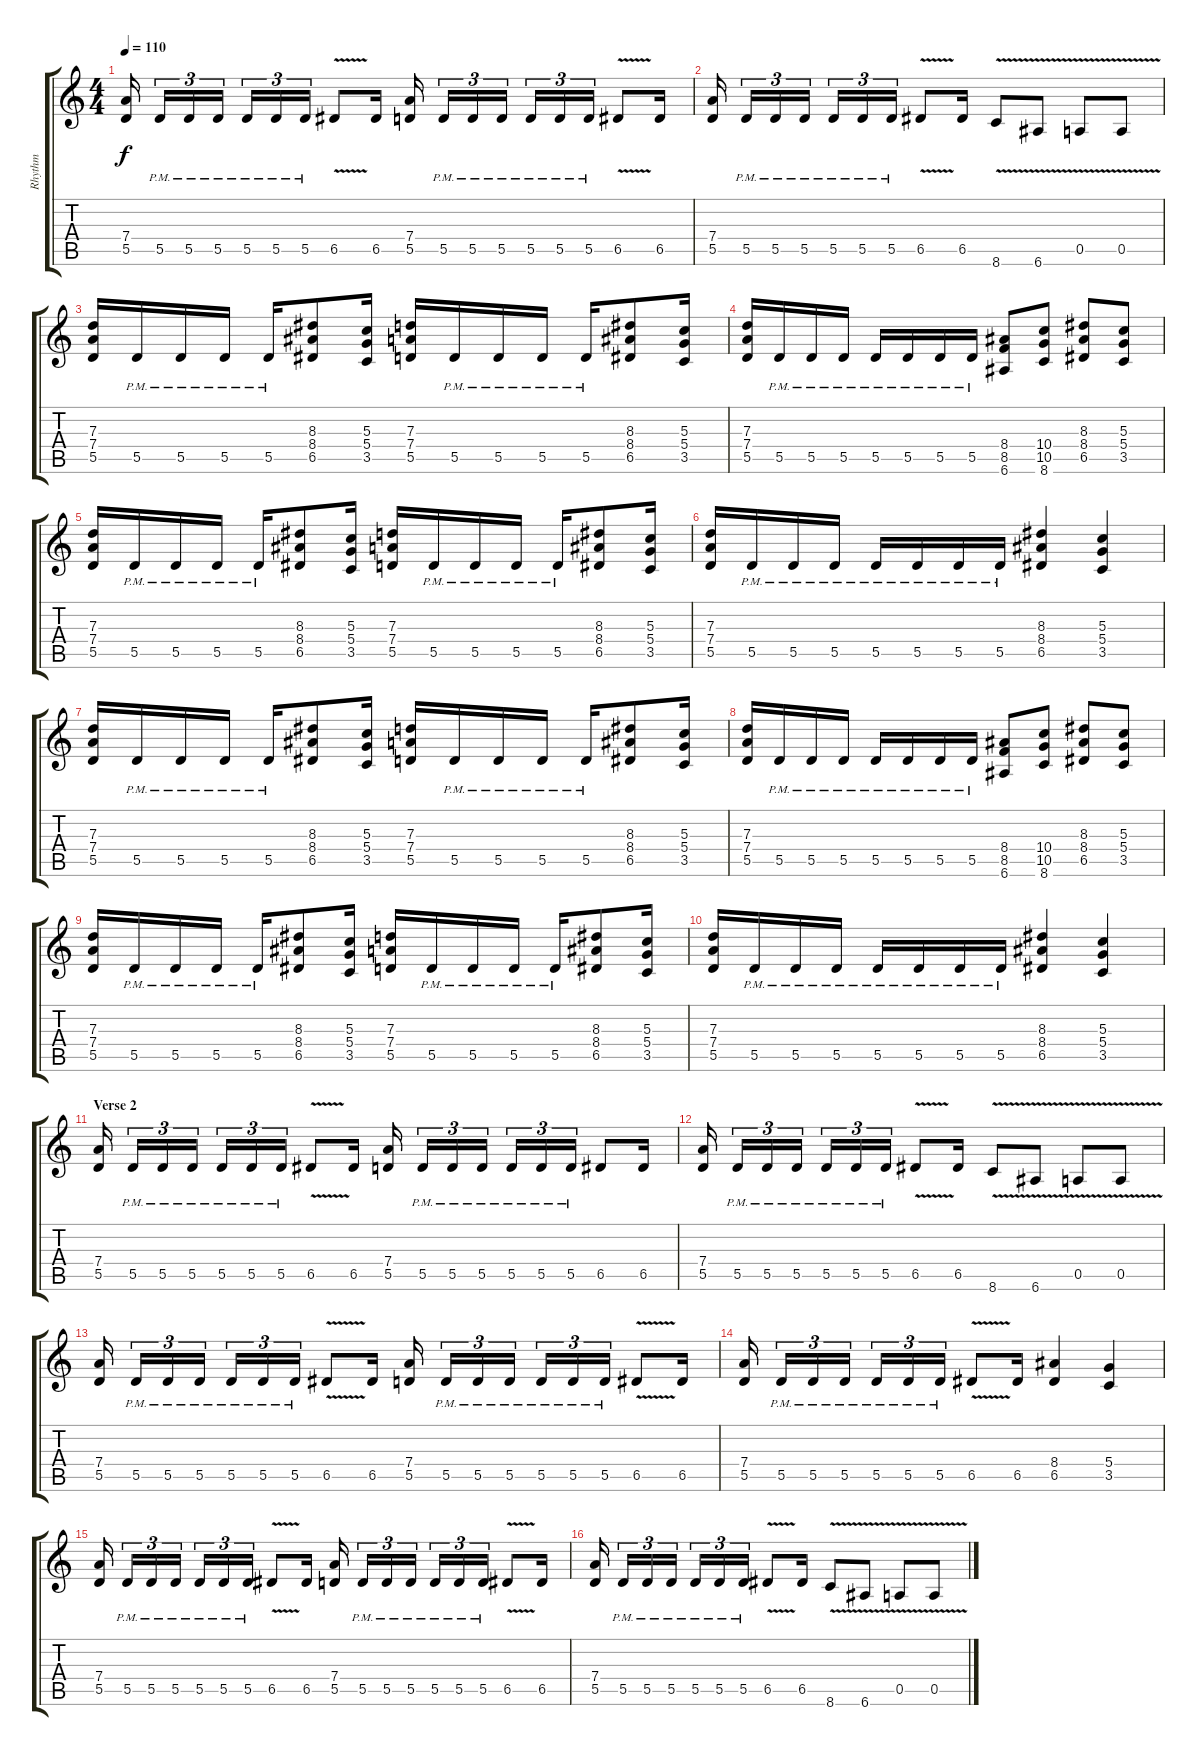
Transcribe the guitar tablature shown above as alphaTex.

\track ("Rhythm" "Rhythm") {instrument distortionguitar}
\staff {score tabs}
\tuning (E4 B3 G3 D3 A2 E2) {hide}
\ts (4 4)
\tempo 110
\clef g2
\ks c
(7.4 5.5).16{dy f} 5.5{pm}.16{tu (3 2)} 5.5{pm}.16{tu (3 2)} 5.5{pm}.16{tu (3 2)} 5.5{pm}.16{tu (3 2)} 5.5{pm}.16{tu (3 2)} 5.5{pm}.16{tu (3 2)} 6.5{v}.8 6.5.16 (7.4 5.5).16 5.5{pm}.16{tu (3 2)} 5.5{pm}.16{tu (3 2)} 5.5{pm}.16{tu (3 2)} 5.5{pm}.16{tu (3 2)} 5.5{pm}.16{tu (3 2)} 5.5{pm}.16{tu (3 2)} 6.5{v}.8 6.5.16 |
(7.4 5.5).16 5.5{pm}.16{tu (3 2)} 5.5{pm}.16{tu (3 2)} 5.5{pm}.16{tu (3 2)} 5.5{pm}.16{tu (3 2)} 5.5{pm}.16{tu (3 2)} 5.5{pm}.16{tu (3 2)} 6.5{v}.8 6.5.16 8.6{v}.8 6.6{v}.8 0.5{v}.8 0.5{v}.8 |
(7.3 7.4 5.5).16 5.5{pm}.16 5.5{pm}.16 5.5{pm}.16 5.5{pm}.16 (8.3 8.4 6.5).8 (5.3 5.4 3.5).16 (7.3 7.4 5.5).16 5.5{pm}.16 5.5{pm}.16 5.5{pm}.16 5.5{pm}.16 (8.3 8.4 6.5).8 (5.3 5.4 3.5).16 |
(7.3 7.4 5.5).16 5.5{pm}.16 5.5{pm}.16 5.5{pm}.16 5.5{pm}.16 5.5{pm}.16 5.5{pm}.16 5.5{pm}.16 (8.4 8.5 6.6).8 (10.4 10.5 8.6).8 (8.3 8.4 6.5).8 (5.3 5.4 3.5).8 |
(7.3 7.4 5.5).16 5.5{pm}.16 5.5{pm}.16 5.5{pm}.16 5.5{pm}.16 (8.3 8.4 6.5).8 (5.3 5.4 3.5).16 (7.3 7.4 5.5).16 5.5{pm}.16 5.5{pm}.16 5.5{pm}.16 5.5{pm}.16 (8.3 8.4 6.5).8 (5.3 5.4 3.5).16 |
(7.3 7.4 5.5).16 5.5{pm}.16 5.5{pm}.16 5.5{pm}.16 5.5{pm}.16 5.5{pm}.16 5.5{pm}.16 5.5{pm}.16 (8.3 8.4 6.5).4 (5.3 5.4 3.5).4 |
(7.3 7.4 5.5).16 5.5{pm}.16 5.5{pm}.16 5.5{pm}.16 5.5{pm}.16 (8.3 8.4 6.5).8 (5.3 5.4 3.5).16 (7.3 7.4 5.5).16 5.5{pm}.16 5.5{pm}.16 5.5{pm}.16 5.5{pm}.16 (8.3 8.4 6.5).8 (5.3 5.4 3.5).16 |
(7.3 7.4 5.5).16 5.5{pm}.16 5.5{pm}.16 5.5{pm}.16 5.5{pm}.16 5.5{pm}.16 5.5{pm}.16 5.5{pm}.16 (8.4 8.5 6.6).8 (10.4 10.5 8.6).8 (8.3 8.4 6.5).8 (5.3 5.4 3.5).8 |
(7.3 7.4 5.5).16 5.5{pm}.16 5.5{pm}.16 5.5{pm}.16 5.5{pm}.16 (8.3 8.4 6.5).8 (5.3 5.4 3.5).16 (7.3 7.4 5.5).16 5.5{pm}.16 5.5{pm}.16 5.5{pm}.16 5.5{pm}.16 (8.3 8.4 6.5).8 (5.3 5.4 3.5).16 |
(7.3 7.4 5.5).16 5.5{pm}.16 5.5{pm}.16 5.5{pm}.16 5.5{pm}.16 5.5{pm}.16 5.5{pm}.16 5.5{pm}.16 (8.3 8.4 6.5).4 (5.3 5.4 3.5).4 |
\section ("" "Verse 2")
(7.4 5.5).16 5.5{pm}.16{tu (3 2)} 5.5{pm}.16{tu (3 2)} 5.5{pm}.16{tu (3 2)} 5.5{pm}.16{tu (3 2)} 5.5{pm}.16{tu (3 2)} 5.5{pm}.16{tu (3 2)} 6.5{v}.8 6.5.16 (7.4 5.5).16 5.5{pm}.16{tu (3 2)} 5.5{pm}.16{tu (3 2)} 5.5{pm}.16{tu (3 2)} 5.5{pm}.16{tu (3 2)} 5.5{pm}.16{tu (3 2)} 5.5{pm}.16{tu (3 2)} 6.5.8 6.5.16 |
(7.4 5.5).16 5.5{pm}.16{tu (3 2)} 5.5{pm}.16{tu (3 2)} 5.5{pm}.16{tu (3 2)} 5.5{pm}.16{tu (3 2)} 5.5{pm}.16{tu (3 2)} 5.5{pm}.16{tu (3 2)} 6.5{v}.8 6.5.16 8.6{v}.8 6.6{v}.8 0.5{v}.8 0.5{v}.8 |
(7.4 5.5).16 5.5{pm}.16{tu (3 2)} 5.5{pm}.16{tu (3 2)} 5.5{pm}.16{tu (3 2)} 5.5{pm}.16{tu (3 2)} 5.5{pm}.16{tu (3 2)} 5.5{pm}.16{tu (3 2)} 6.5{v}.8 6.5.16 (7.4 5.5).16 5.5{pm}.16{tu (3 2)} 5.5{pm}.16{tu (3 2)} 5.5{pm}.16{tu (3 2)} 5.5{pm}.16{tu (3 2)} 5.5{pm}.16{tu (3 2)} 5.5{pm}.16{tu (3 2)} 6.5{v}.8 6.5.16 |
(7.4 5.5).16 5.5{pm}.16{tu (3 2)} 5.5{pm}.16{tu (3 2)} 5.5{pm}.16{tu (3 2)} 5.5{pm}.16{tu (3 2)} 5.5{pm}.16{tu (3 2)} 5.5{pm}.16{tu (3 2)} 6.5{v}.8 6.5.16 (8.4 6.5).4 (5.4 3.5).4 |
(7.4 5.5).16 5.5{pm}.16{tu (3 2)} 5.5{pm}.16{tu (3 2)} 5.5{pm}.16{tu (3 2)} 5.5{pm}.16{tu (3 2)} 5.5{pm}.16{tu (3 2)} 5.5{pm}.16{tu (3 2)} 6.5{v}.8 6.5.16 (7.4 5.5).16 5.5{pm}.16{tu (3 2)} 5.5{pm}.16{tu (3 2)} 5.5{pm}.16{tu (3 2)} 5.5{pm}.16{tu (3 2)} 5.5{pm}.16{tu (3 2)} 5.5{pm}.16{tu (3 2)} 6.5{v}.8 6.5.16 |
(7.4 5.5).16 5.5{pm}.16{tu (3 2)} 5.5{pm}.16{tu (3 2)} 5.5{pm}.16{tu (3 2)} 5.5{pm}.16{tu (3 2)} 5.5{pm}.16{tu (3 2)} 5.5{pm}.16{tu (3 2)} 6.5{v}.8 6.5.16 8.6{v}.8 6.6{v}.8 0.5{v}.8 0.5{v}.8
